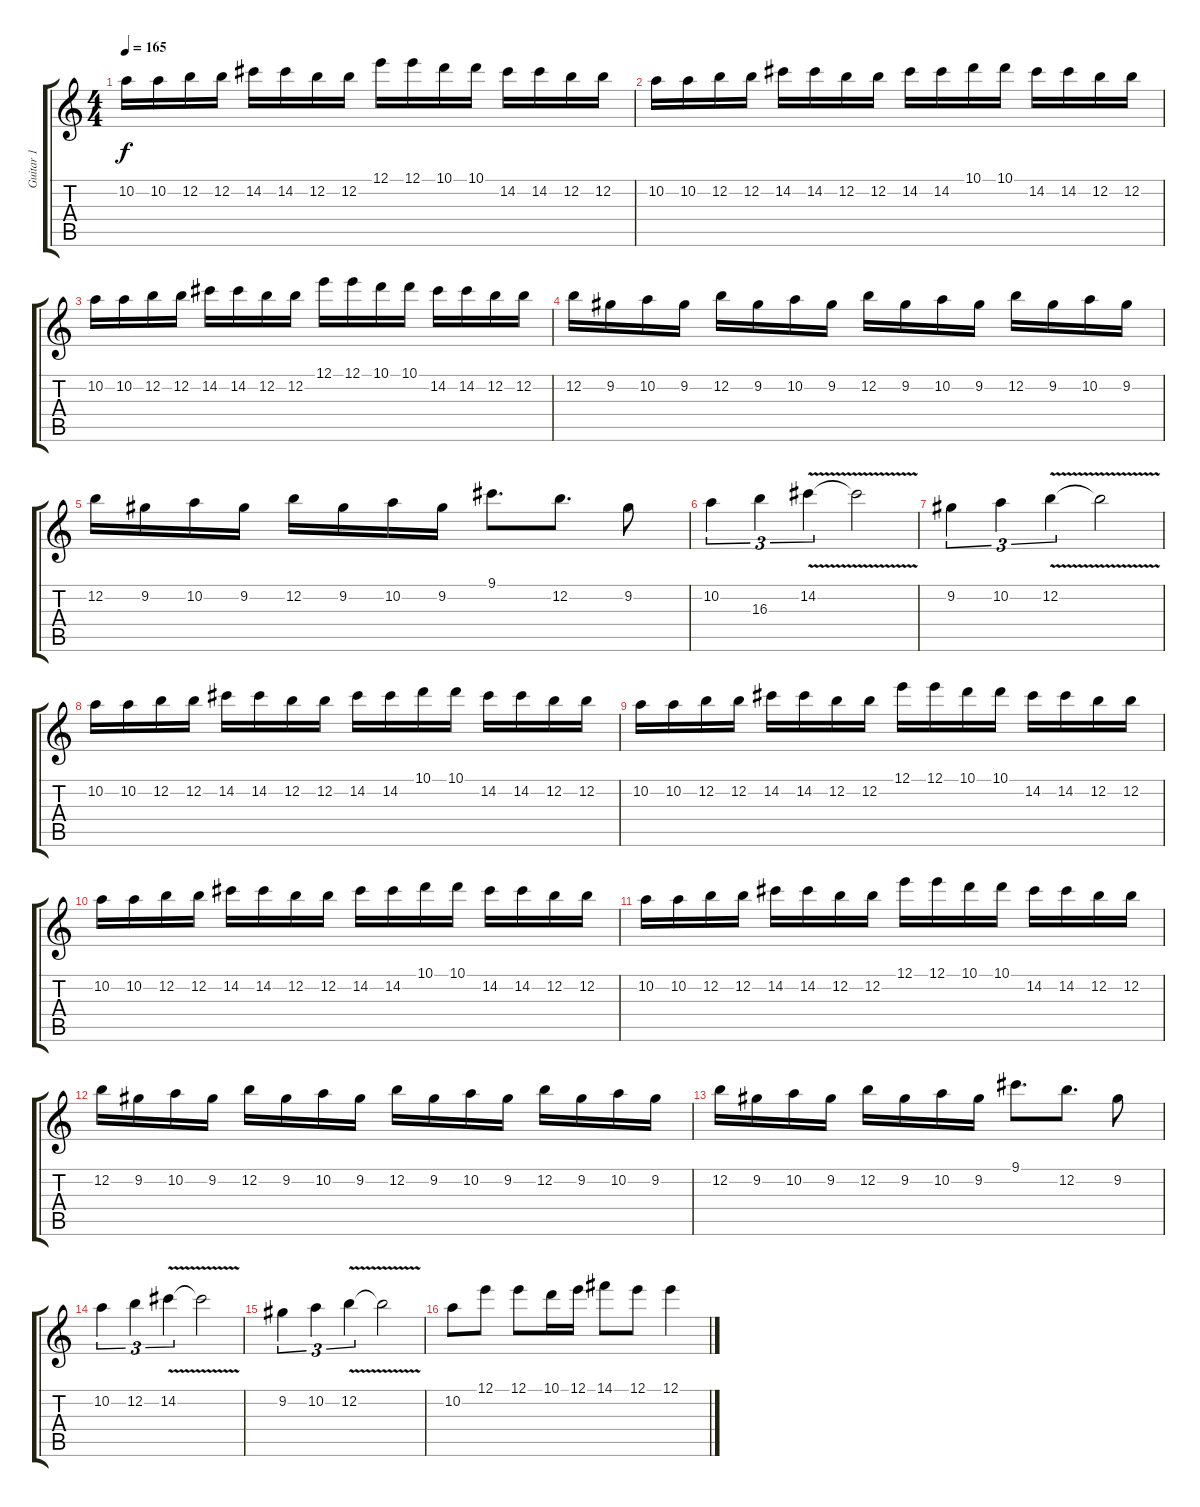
\track ("Guitar 1" "Guitar 1") {instrument distortionguitar}
\staff {score tabs}
\tuning (E4 B3 G3 D3 A2 E2) {hide}
\ts (4 4)
\tempo 165
\clef g2
\ks c
10.2.16{dy f} 10.2.16 12.2.16 12.2.16 14.2.16 14.2.16 12.2.16 12.2.16 12.1.16 12.1.16 10.1.16 10.1.16 14.2.16 14.2.16 12.2.16 12.2.16 |
10.2.16 10.2.16 12.2.16 12.2.16 14.2.16 14.2.16 12.2.16 12.2.16 14.2.16 14.2.16 10.1.16 10.1.16 14.2.16 14.2.16 12.2.16 12.2.16 |
10.2.16 10.2.16 12.2.16 12.2.16 14.2.16 14.2.16 12.2.16 12.2.16 12.1.16 12.1.16 10.1.16 10.1.16 14.2.16 14.2.16 12.2.16 12.2.16 |
12.2.16 9.2.16 10.2.16 9.2.16 12.2.16 9.2.16 10.2.16 9.2.16 12.2.16 9.2.16 10.2.16 9.2.16 12.2.16 9.2.16 10.2.16 9.2.16 |
12.2.16 9.2.16 10.2.16 9.2.16 12.2.16 9.2.16 10.2.16 9.2.16 9.1.8{d} 12.2.8{d} 9.2.8 |
10.2.4{tu (3 2)} 16.3.4{tu (3 2)} 14.2{v}.4{tu (3 2)} 14.2{t}.2 |
9.2.4{tu (3 2)} 10.2.4{tu (3 2)} 12.2{v}.4{tu (3 2)} 12.2{t}.2 |
10.2.16 10.2.16 12.2.16 12.2.16 14.2.16 14.2.16 12.2.16 12.2.16 14.2.16 14.2.16 10.1.16 10.1.16 14.2.16 14.2.16 12.2.16 12.2.16 |
10.2.16 10.2.16 12.2.16 12.2.16 14.2.16 14.2.16 12.2.16 12.2.16 12.1.16 12.1.16 10.1.16 10.1.16 14.2.16 14.2.16 12.2.16 12.2.16 |
10.2.16 10.2.16 12.2.16 12.2.16 14.2.16 14.2.16 12.2.16 12.2.16 14.2.16 14.2.16 10.1.16 10.1.16 14.2.16 14.2.16 12.2.16 12.2.16 |
10.2.16 10.2.16 12.2.16 12.2.16 14.2.16 14.2.16 12.2.16 12.2.16 12.1.16 12.1.16 10.1.16 10.1.16 14.2.16 14.2.16 12.2.16 12.2.16 |
12.2.16 9.2.16 10.2.16 9.2.16 12.2.16 9.2.16 10.2.16 9.2.16 12.2.16 9.2.16 10.2.16 9.2.16 12.2.16 9.2.16 10.2.16 9.2.16 |
12.2.16 9.2.16 10.2.16 9.2.16 12.2.16 9.2.16 10.2.16 9.2.16 9.1.8{d} 12.2.8{d} 9.2.8 |
10.2.4{tu (3 2)} 12.2.4{tu (3 2)} 14.2{v}.4{tu (3 2)} 14.2{t}.2 |
9.2.4{tu (3 2)} 10.2.4{tu (3 2)} 12.2{v}.4{tu (3 2)} 12.2{t}.2 |
10.2.8 12.1.8 12.1.8 10.1.16 12.1.16 14.1.8 12.1.8 12.1.4
